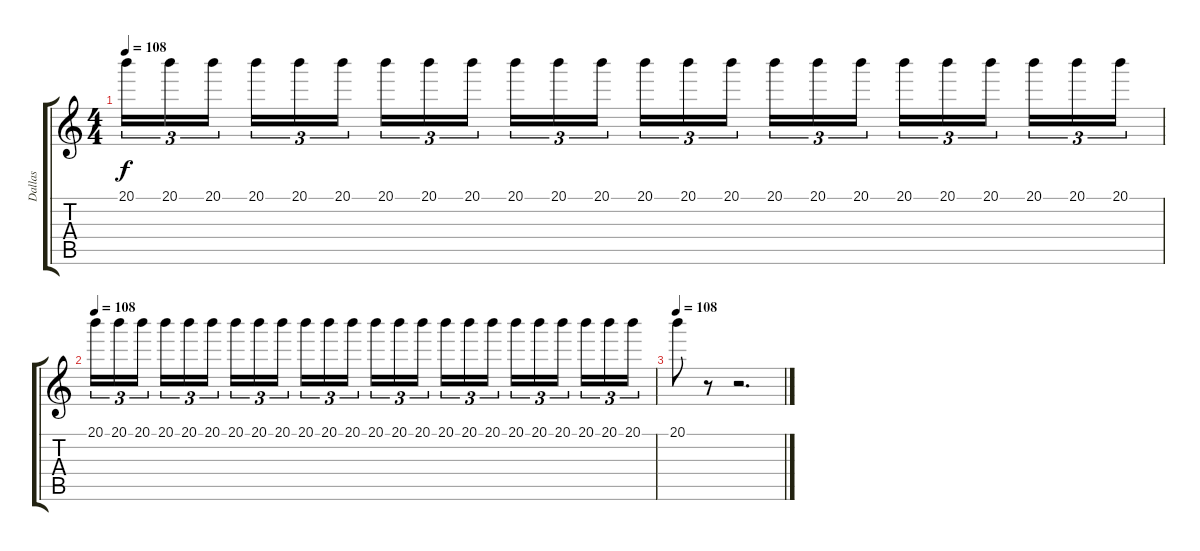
\track ("Dallas" "Dallas") {instrument overdrivenguitar}
\staff {score tabs}
\tuning (Eb4 Bb3 Gb3 Db3 Ab2 Eb2) {hide}
\ts (4 4)
\tempo 108
\clef g2
\ks c
20.1.16{tu (3 2) dy f volume 3} 20.1.16{tu (3 2)} 20.1.16{tu (3 2)} 20.1.16{tu (3 2)} 20.1.16{tu (3 2)} 20.1.16{tu (3 2)} 20.1.16{tu (3 2)} 20.1.16{tu (3 2)} 20.1.16{tu (3 2)} 20.1.16{tu (3 2)} 20.1.16{tu (3 2)} 20.1.16{tu (3 2)} 20.1.16{tu (3 2)} 20.1.16{tu (3 2)} 20.1.16{tu (3 2)} 20.1.16{tu (3 2)} 20.1.16{tu (3 2)} 20.1.16{tu (3 2)} 20.1.16{tu (3 2)} 20.1.16{tu (3 2)} 20.1.16{tu (3 2)} 20.1.16{tu (3 2)} 20.1.16{tu (3 2)} 20.1.16{tu (3 2)} |
\tempo 108
20.1.16{tu (3 2)} 20.1.16{tu (3 2)} 20.1.16{tu (3 2)} 20.1.16{tu (3 2)} 20.1.16{tu (3 2)} 20.1.16{tu (3 2)} 20.1.16{tu (3 2)} 20.1.16{tu (3 2)} 20.1.16{tu (3 2)} 20.1.16{tu (3 2)} 20.1.16{tu (3 2)} 20.1.16{tu (3 2)} 20.1.16{tu (3 2)} 20.1.16{tu (3 2)} 20.1.16{tu (3 2)} 20.1.16{tu (3 2)} 20.1.16{tu (3 2)} 20.1.16{tu (3 2)} 20.1.16{tu (3 2)} 20.1.16{tu (3 2)} 20.1.16{tu (3 2)} 20.1.16{tu (3 2)} 20.1.16{tu (3 2)} 20.1.16{tu (3 2)} |
\tempo 108
20.1.8 r.8 r.2{d}
